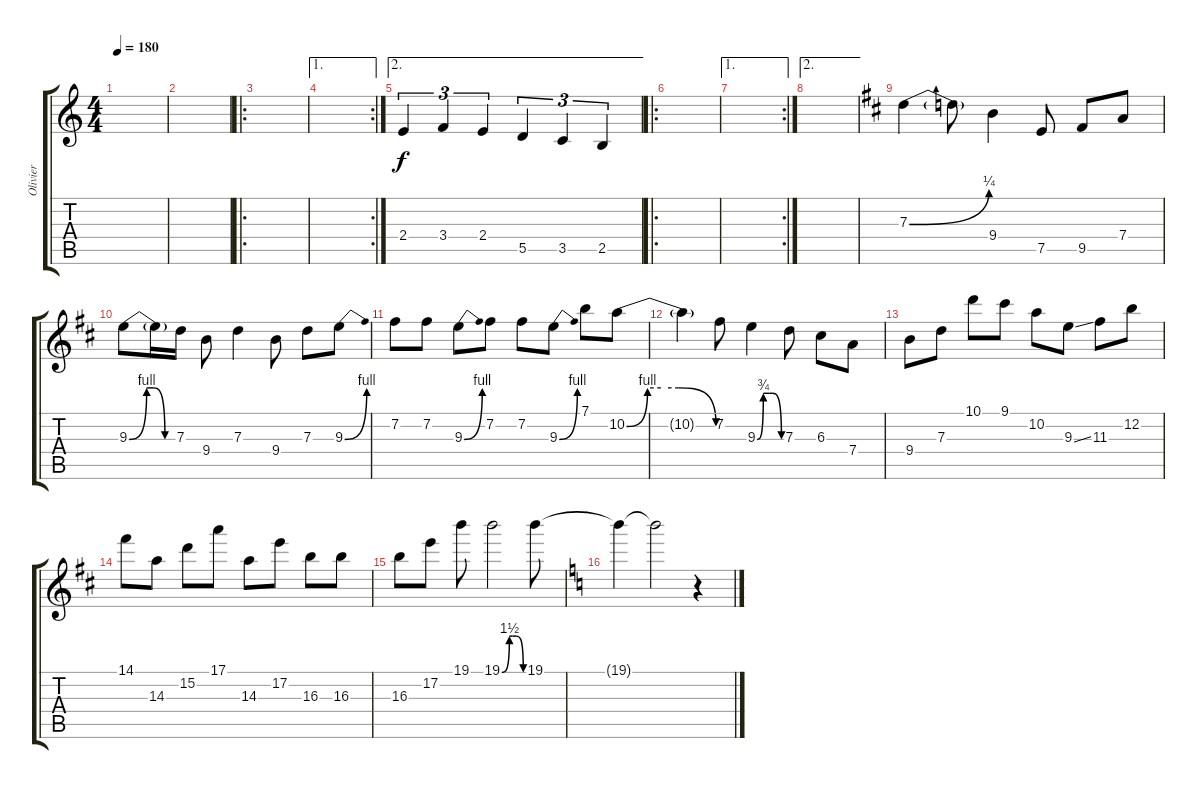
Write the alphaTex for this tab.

\track ("Olivier" "Olivier") {instrument overdrivenguitar}
\staff {score tabs}
\tuning (E4 B3 G3 D3 A2 E2) {hide}
\ts (4 4)
\tempo 180
\clef g2
\ks aminor
|
|
\ro
|
\ae 1
\rc 2
|
\ae 2
2.4.4{tu (3 2)} 3.4.4{tu (3 2)} 2.4.4{tu (3 2)} 5.5.4{tu (3 2)} 3.5.4{tu (3 2)} 2.5.4{tu (3 2)} |
\ro
|
\ae 1
\rc 2
|
\ae 2
|
\ks bminor
7.3{be (bend 0 0 60 1)}.4 7.3{t}.8 9.4.4 7.5.8 9.5.8 7.4.8 |
9.3{be (custom 0 0 22 4 30 4 45 0 60 0)}.8 9.3{t}.16 7.3.16 9.4.8 7.3.4 9.4.8 7.3.8 9.3{be (bend 0 0 60 4)}.8 |
7.2.8 7.2.8 9.3{be (bend 0 0 60 4)}.8 7.2.8 7.2.8 9.3{be (bend 0 0 60 4)}.8 7.1.8 10.2{be (custom 0 0 14 4 23 4 35 4 60 0)}.8 |
10.2{t}.4 7.2.8 9.3{be (custom 0 0 15 3 30 3 37 3 60 0)}.4 7.3.8 6.3.8 7.4.8 |
9.4.8 7.3.8 10.1.8 9.1.8 10.2.8 9.3{ss}.8 11.3.8 12.2.8 |
14.1.8 14.3.8 15.2.8 17.1.8 14.3.8 17.2.8 16.3.8 16.3.8 |
16.3.8 17.2.8 19.1.8 19.1{be (custom 0 0 21 6 30 6 40 6 60 0)}.2 19.1.8 |
\ks aminor
19.1{t}.4 19.1{t}.2 r.4
